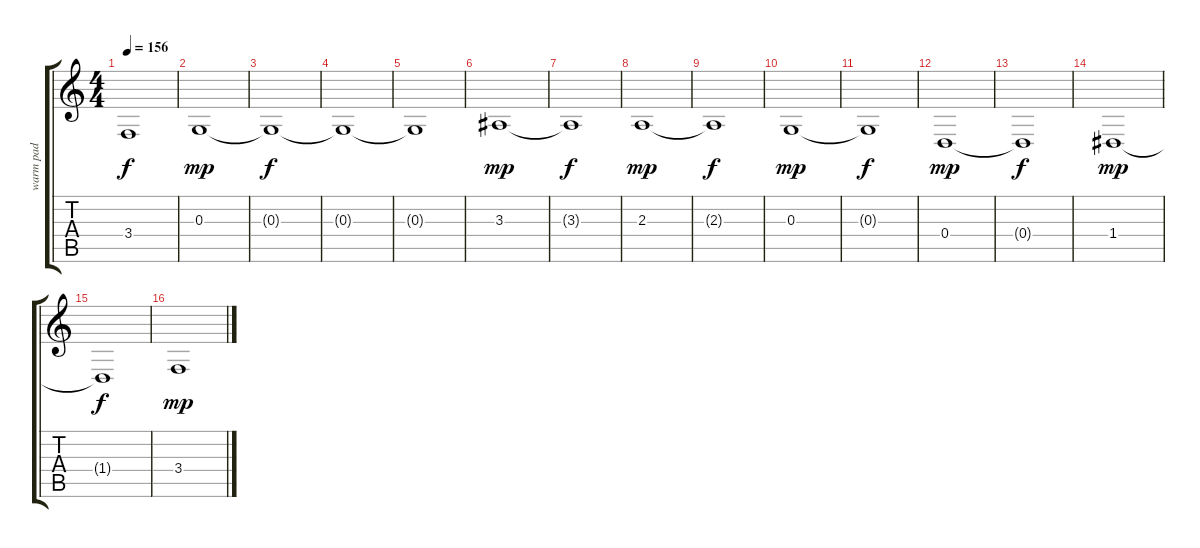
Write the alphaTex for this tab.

\track ("warm pad" "warm pad") {instrument pad2warm}
\staff {score tabs}
\tuning (E4 B3 G3 D3 A2 E2) {hide}
\ts (4 4)
\tempo 156
\clef g2
\ks c
3.4{t}.1{dy f} |
0.3.1{dy mp} |
0.3{t}.1{dy f} |
0.3{t}.1 |
0.3{t}.1 |
3.3.1{dy mp} |
3.3{t}.1{dy f} |
2.3.1{dy mp} |
2.3{t}.1{dy f} |
0.3.1{dy mp} |
0.3{t}.1{dy f} |
0.4.1{dy mp} |
0.4{t}.1{dy f} |
1.4.1{dy mp} |
1.4{t}.1{dy f} |
3.4.1{dy mp}
